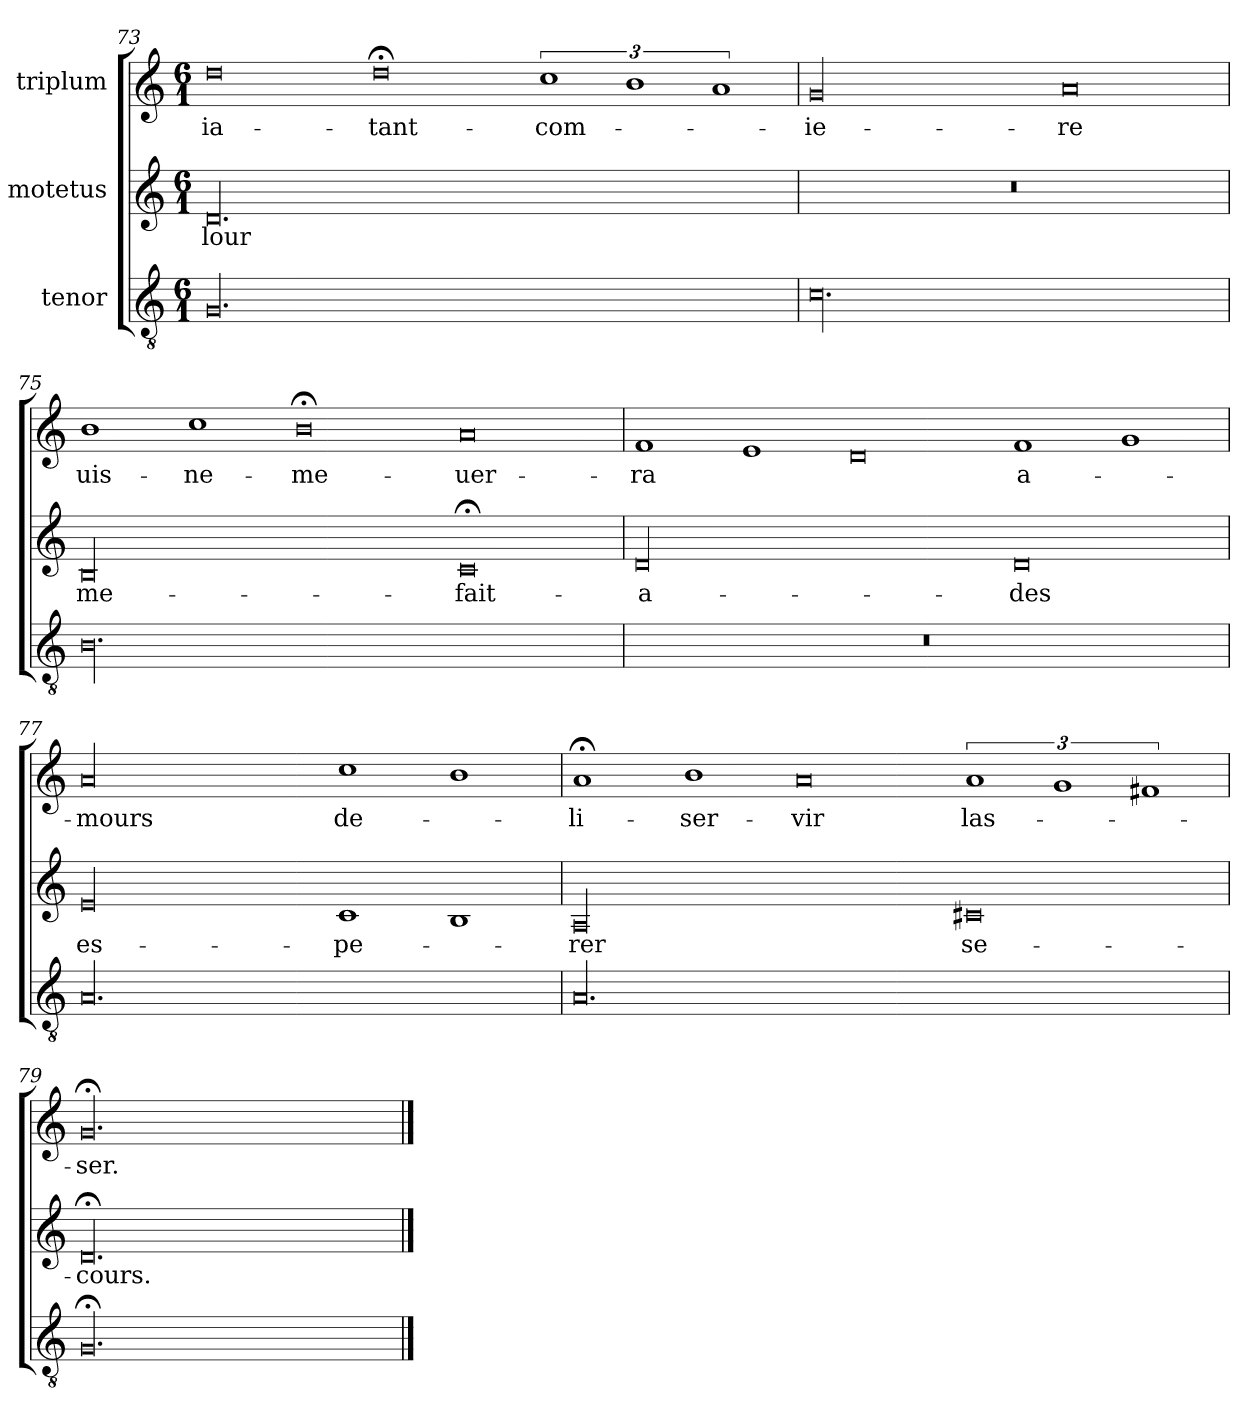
**kern	**kern	**text	**kern	**text
*part3	*part2	*part2	*part1	*part1
*staff3	*staff2	*staff2	*staff1	*staff1
*I"tenor	*I"motetus	*	*I"triplum	*
*clefGv2	*clefG2	*	*clefG2	*
*k[]	*k[]	*	*k[]	*
*C:	*C:	*	*C:	*
*M6/1	*M6/1	*	*M6/1	*
=73	=73	=73	=73	=73
00.G/	00.d/	-lour	0dd\	ia-
.	.	.	0dd;<\	tant-
.	.	.	3%2cc\	com-
.	.	.	3%2b\	.
.	.	.	3%2a/	.
=74	=74	=74	=74	=74
00.c\	00.r	.	00g/	ie-
.	.	.	0a/	-re
=75	=75	=75	=75	=75
00.B\	00B/	me-	1b\	uis-
.	.	.	1cc\	ne-
.	.	.	0b;<\	me-
.	0c;</	fait-	0a/	uer-
=76	=76	=76	=76	=76
00.r	00d/	a-	1f/	-ra
.	.	.	1e/	.
.	.	.	0d/	.
.	0d/	-des	1f/	a-
.	.	.	1g/	.
=77	=77	=77	=77	=77
00.A/	00e/	es-	00a/	-mours
.	1c/	-pe-	1cc\	de-
.	1B/	.	1b\	.
=78	=78	=78	=78	=78
00.A/	00A/	-rer	1a;</	li-
.	.	.	1b\	ser-
.	.	.	0a/	-vir
.	0c#X/	se-	3%2a/	las-
.	.	.	3%2g/	.
.	.	.	3%2f#X/	.
=79	=79	=79	=79	=79
00.G;</	00.d;</	-cours.	00.g;</	-ser.
==	==	==	==	==
*-	*-	*-	*-	*-
